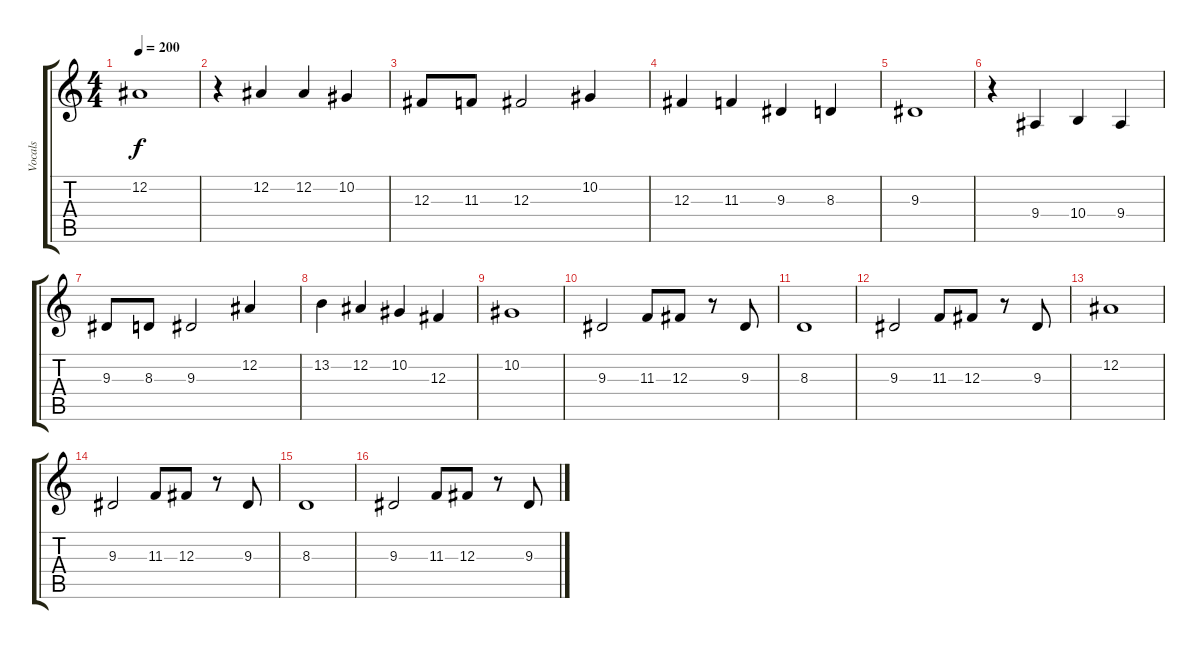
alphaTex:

\track ("Vocals" "Vocals") {instrument lead6voice}
\staff {score tabs}
\tuning (Eb4 Bb3 Gb3 Db3 Ab2 Eb2) {hide}
\ts (4 4)
\tempo 200
\clef g2
\ks c
12.2.1{dy f} |
r.4 12.2.4 12.2.4 10.2.4 |
12.3.8 11.3.8 12.3.2 10.2.4 |
12.3.4 11.3.4 9.3.4 8.3.4 |
9.3.1 |
r.4 9.4.4 10.4.4 9.4.4 |
9.3.8 8.3.8 9.3.2 12.2.4 |
13.2.4 12.2.4 10.2.4 12.3.4 |
10.2.1 |
9.3.2 11.3.8 12.3.8 r.8 9.3.8 |
8.3.1 |
9.3.2 11.3.8 12.3.8 r.8 9.3.8 |
12.2.1 |
9.3.2 11.3.8 12.3.8 r.8 9.3.8 |
8.3.1 |
9.3.2 11.3.8 12.3.8 r.8 9.3.8
